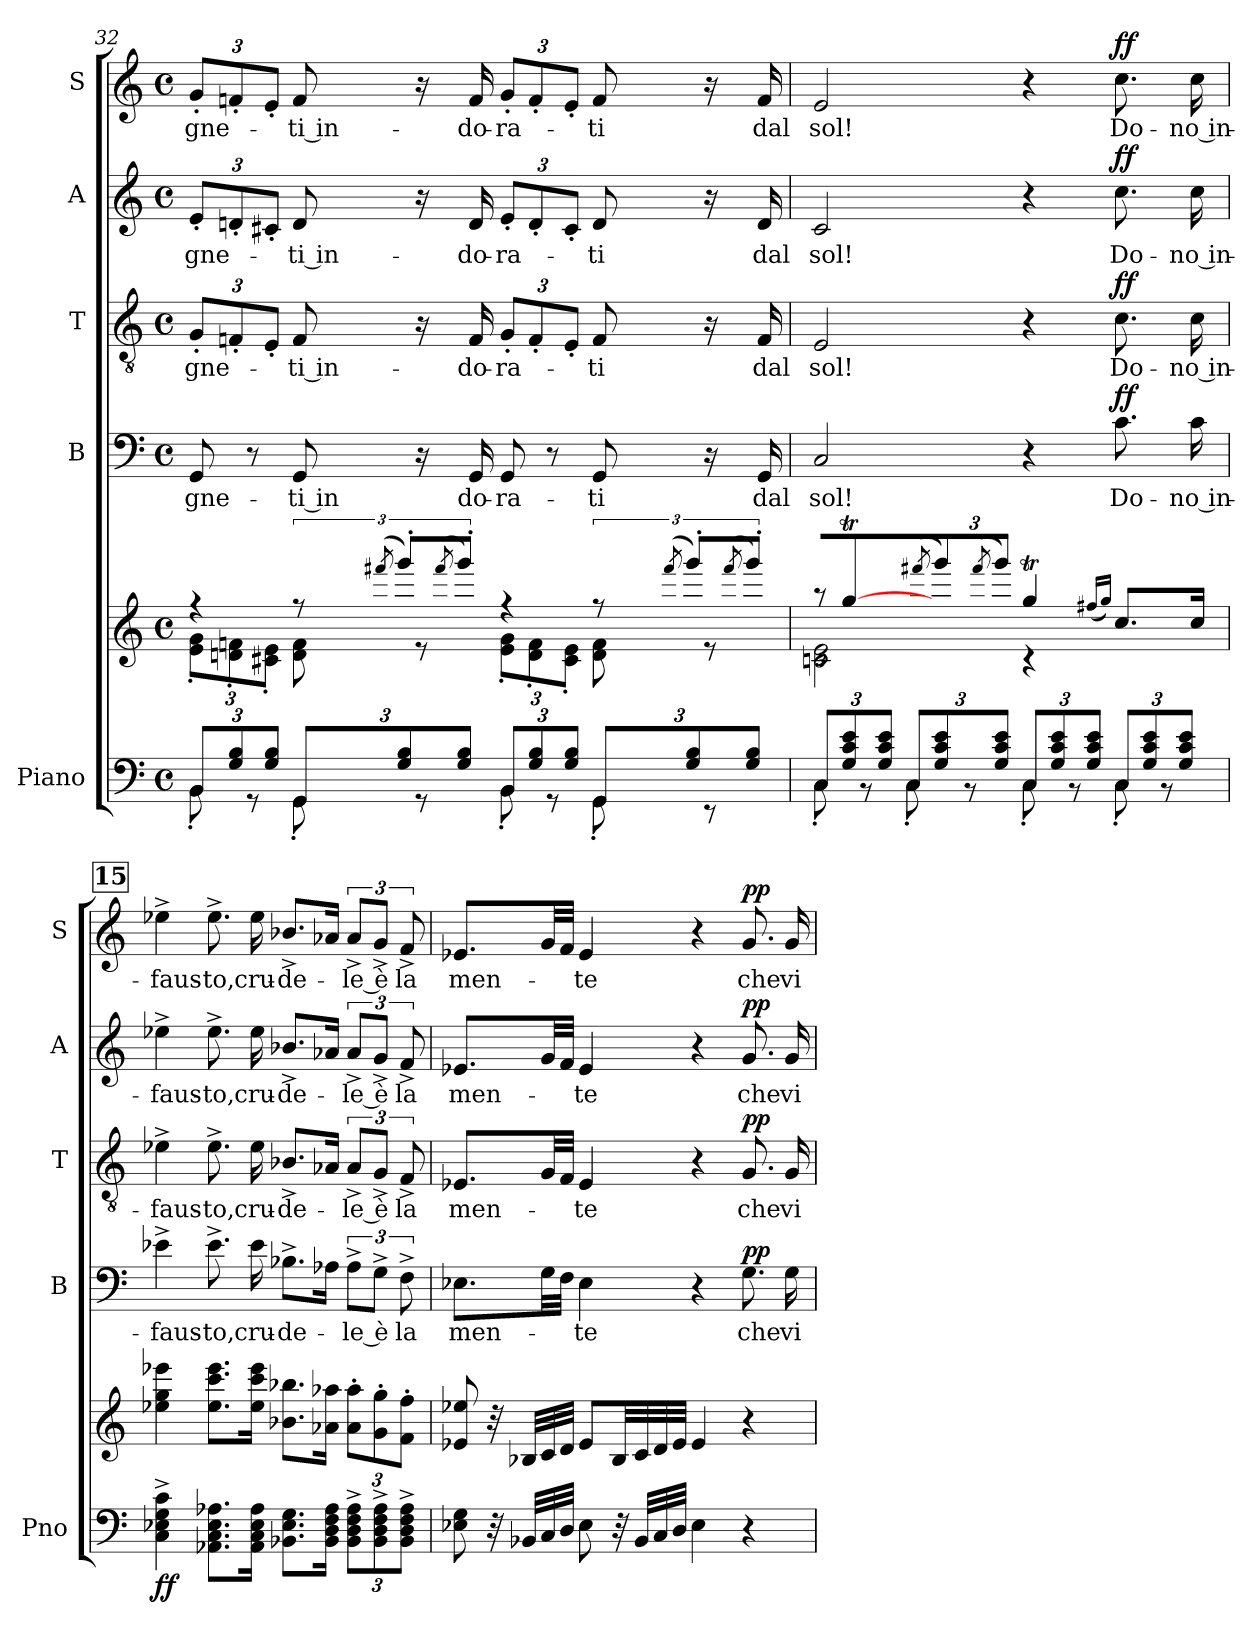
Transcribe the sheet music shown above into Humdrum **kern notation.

**kern	**kern	**dynam	**kern	**text	**dynam	**kern	**text	**dynam	**kern	**text	**dynam	**kern	**text	**dynam
*part5	*part5	*part5	*part4	*part4	*part4	*part3	*part3	*part3	*part2	*part2	*part2	*part1	*part1	*part1
*staff6	*staff5	*staff5/6	*staff4	*staff4	*staff4	*staff3	*staff3	*staff3	*staff2	*staff2	*staff2	*staff1	*staff1	*staff1
*I"Piano	*	*	*I"B	*	*	*I"T	*	*	*I"A	*	*	*I"S	*	*
*I'Pno	*	*	*I'B	*	*	*I'T	*	*	*I'A	*	*	*I'S	*	*
*clefF4	*clefG2	*	*clefF4	*	*	*clefGv2	*	*	*clefG2	*	*	*clefG2	*	*
*k[]	*k[]	*	*k[]	*	*	*k[]	*	*	*k[]	*	*	*k[]	*	*
*M4/4	*M4/4	*	*M4/4	*	*	*M4/4	*	*	*M4/4	*	*	*M4/4	*	*
*met(c)	*met(c)	*	*met(c)	*	*	*met(c)	*	*	*met(c)	*	*	*met(c)	*	*
=32	=32	=32	=32	=32	=32	=32	=32	=32	=32	=32	=32	=32	=32	=32
*	*^	*	*	*	*	*	*	*	*	*	*	*	*	*
*Xbrackettup	*	*Xbrackettup	*	*	*	*	*Xbrackettup	*	*	*Xbrackettup	*	*	*Xbrackettup	*	*
*^	*	*	*	*	*	*	*	*	*	*	*	*	*	*	*
12BB/L	8BB'\	4rff	12e\' 12g\'L	.	8GG/	-gne-	.	12G'/L	-gne-	.	12e'/L	-gne-	.	12g'/L	-gne-	.
12G/ 12B/	.	.	12dn\' 12fn\'	.	.	.	.	12Fn'/	.	.	12dn'/	.	.	12fn'/	.	.
.	8r	.	.	.	8r	.	.	.	.	.	.	.	.	.	.	.
12G/ 12B/J	.	.	12c#X\' 12e\'J	.	.	.	.	12E'/J	.	.	12c#X'/J	.	.	12e'/J	.	.
*	*	*brackettup	*	*	*	*	*	*	*	*	*	*	*	*	*	*
12GG/L	8GG'\	12rff	8d\ 8f\	.	8GG/	-ti in	.	8F/	-ti in-	.	8d/	-ti in-	.	8f/	-ti in-	.
.	.	(8qfff#X/	.	.	.	.	.	.	.	.	.	.	.	.	.	.
12G/ 12B/	.	12ggg'/L)	.	.	.	.	.	.	.	.	.	.	.	.	.	.
.	8r	.	8r	.	16r	.	.	16r	.	.	16r	.	.	16r	.	.
.	.	(8qfff#/	.	.	.	.	.	.	.	.	.	.	.	.	.	.
12G/ 12B/J	.	12ggg'/J)	.	.	.	.	.	.	.	.	.	.	.	.	.	.
.	.	.	.	.	16GG/	do-	.	16F/	-do-	.	16d/	-do-	.	16f/	-do-	.
*	*	*	*Xbrackettup	*	*	*	*	*	*	*	*	*	*	*	*	*
12BB/L	8BB'\	4rff	12e\' 12g\'L	.	8GG/	-ra-	.	12G'/L	-ra-	.	12e'/L	-ra-	.	12g'/L	-ra-	.
12G/ 12B/	.	.	12d\' 12f\'	.	.	.	.	12F'/	.	.	12d'/	.	.	12f'/	.	.
.	8r	.	.	.	8r	.	.	.	.	.	.	.	.	.	.	.
12G/ 12B/J	.	.	12c#\' 12e\'J	.	.	.	.	12E'/J	.	.	12c#'/J	.	.	12e'/J	.	.
*	*	*brackettup	*	*	*	*	*	*	*	*	*	*	*	*	*	*
12GG/L	8GG'\	12rff	8d\ 8f\	.	8GG/	-ti	.	8F/	-ti	.	8d/	-ti	.	8f/	-ti	.
.	.	(8qfff#/	.	.	.	.	.	.	.	.	.	.	.	.	.	.
12G/ 12B/	.	12ggg'/L)	.	.	.	.	.	.	.	.	.	.	.	.	.	.
.	8r	.	8r	.	16r	.	.	16r	.	.	16r	.	.	16r	.	.
.	.	(8qfff#/	.	.	.	.	.	.	.	.	.	.	.	.	.	.
12G/ 12B/J	.	12ggg'/J)	.	.	.	.	.	.	.	.	.	.	.	.	.	.
.	.	.	.	.	16GG/	dal	.	16F/	dal	.	16d/	dal	.	16f/	dal	.
!!LO:LB:g=z
=33	=33	=33	=33	=33	=33	=33	=33	=33	=33	=33	=33	=33	=33	=33	=33	=33
12C/L	8C'\	12r	2cn\ 2e\	.	2C/	sol!	.	2E/	sol!	.	2c/	sol!	.	2e/	sol!	.
12G/ 12c/ 12e/	.	[4ggT/	.	.	.	.	.	.	.	.	.	.	.	.	.	.
.	8r	.	.	.	.	.	.	.	.	.	.	.	.	.	.	.
12G/ 12c/ 12e/J	.	.	.	.	.	.	.	.	.	.	.	.	.	.	.	.
12C/L	8C'\	.	.	.	.	.	.	.	.	.	.	.	.	.	.	.
.	.	(8qfff#X/	.	.	.	.	.	.	.	.	.	.	.	.	.	.
12G/ 12c/ 12e/	.	12ggg/)	.	.	.	.	.	.	.	.	.	.	.	.	.	.
.	8r	.	.	.	.	.	.	.	.	.	.	.	.	.	.	.
.	.	(8qfff#/	.	.	.	.	.	.	.	.	.	.	.	.	.	.
12G/ 12c/ 12e/J	.	12ggg/J)	.	.	.	.	.	.	.	.	.	.	.	.	.	.
12C/L	8C'\	4ggT/	4r	.	4r	.	.	4r	.	.	4r	.	.	4r	.	.
12G/ 12c/ 12e/	.	.	.	.	.	.	.	.	.	.	.	.	.	.	.	.
.	8r	.	.	.	.	.	.	.	.	.	.	.	.	.	.	.
12G/ 12c/ 12e/J	.	.	.	.	.	.	.	.	.	.	.	.	.	.	.	.
.	.	(16qff#X/LL	.	.	.	.	.	.	.	.	.	.	.	.	.	.
.	.	16qgg/JJ)	.	.	.	.	.	.	.	.	.	.	.	.	.	.
!	!	!	!	!	!	!	!LO:DY:a	!	!	!LO:DY:a	!	!	!LO:DY:a	!	!	!LO:DY:a
12C/L	8C'\	8.cc/L	4ryy	.	8.c\	Do-	ff	8.c\	Do-	ff	8.cc\	Do-	ff	8.cc\	Do-	ff
12G/ 12c/ 12e/	.	.	.	.	.	.	.	.	.	.	.	.	.	.	.	.
.	8r	.	.	.	.	.	.	.	.	.	.	.	.	.	.	.
12G/ 12c/ 12e/J	.	.	.	.	.	.	.	.	.	.	.	.	.	.	.	.
.	.	16cc/Jk	.	.	16c\	-no in-	.	16c\	-no in-	.	16cc\	-no in-	.	16cc\	-no in-	.
*v	*v	*	*	*	*	*	*	*	*	*	*	*	*	*	*	*
*	*v	*v	*	*	*	*	*	*	*	*	*	*	*	*	*
!!LO:REH:place=s1:a:B:fs=14:t=15
=34	=34	=34	=34	=34	=34	=34	=34	=34	=34	=34	=34	=34	=34	=34
!	!	!LO:DY:b=2	!	!	!	!	!	!	!	!	!	!	!	!
!	!	!LO:DY:n=1:b	!	!	!	!	!	!	!	!	!	!	!	!
4C\^ 4E-X\^ 4G\^ 4c\^	4ee-X\ 4gg\ 4eee-X\	f f	4e-X^\	-faus-	.	4e-X^\	-faus-	.	4ee-X^\	-faus-	.	4ee-X^\	-faus-	.
8.AA-X\ 8.C\ 8.E-\ 8.A-X\L	8.ee-\ 8.ccc\ 8.eee-\L	.	8.e-^\	-to,	.	8.e-^\	-to,	.	8.ee-^\	-to,	.	8.ee-^\	-to,	.
16AA-\ 16C\ 16E-\ 16A-\Jk	16ee-\ 16ccc\ 16eee-\Jk	.	16e-\	cru-	.	16e-\	cru-	.	16ee-\	cru-	.	16ee-\	cru-	.
8.BB-X\ 8.E-\ 8.G\L	8.b-X\ 8.bb-X\L	.	8.B-X^\L	-de-	.	8.B-X^/L	-de-	.	8.b-X^/L	-de-	.	8.b-X^/L	-de-	.
16BB-\ 16D\ 16F\ 16A-\Jk	16a-X\ 16aa-X\Jk	.	16A-X\Jk	.	.	16A-X/Jk	.	.	16a-X/Jk	.	.	16a-X/Jk	.	.
*	*Xbrackettup	*	*	*	*	*brackettup	*	*	*brackettup	*	*	*brackettup	*	*
12BB-\^ 12D\^ 12F\^ 12A-\^L	12a-\' 12aa-\'L	.	12A-^\L	-le è	.	12A-^/L	-le è	.	12a-^/L	-le è	.	12a-^/L	-le è	.
12BB-\^ 12D\^ 12F\^ 12A-\^	12g\' 12gg\'	.	12G^\J	.	.	12G^/J	.	.	12g^/J	.	.	12g^/J	.	.
12BB-\^ 12D\^ 12F\^ 12A-\^J	12f\' 12ff\'J	.	12F^\	la	.	12F^/	la	.	12f^/	la	.	12f^/	la	.
!!LO:PB:g=z
=35	=35	=35	=35	=35	=35	=35	=35	=35	=35	=35	=35	=35	=35	=35
8E-X\ 8G\	8e-X/ 8ee-X/	.	8.E-X\L	men-	.	8.E-X/L	men-	.	8.e-X/L	men-	.	8.e-X/L	men-	.
32r	32r	.	.	.	.	.	.	.	.	.	.	.	.	.
32BB-X/LLL	32B-X/LLL	.	.	.	.	.	.	.	.	.	.	.	.	.
32C/	32c/	.	32G\LL	.	.	32G/LL	.	.	32g/LL	.	.	32g/LL	.	.
32D/JJJ	32d/JJJ	.	32F\JJJ	.	.	32F/JJJ	.	.	32f/JJJ	.	.	32f/JJJ	.	.
8E-\	8e-/L	.	4E-\	-te	.	4E-/	-te	.	4e-/	-te	.	4e-/	-te	.
32r	32B-/LL	.	.	.	.	.	.	.	.	.	.	.	.	.
32BB-/LLL	32c/	.	.	.	.	.	.	.	.	.	.	.	.	.
32C/	32d/	.	.	.	.	.	.	.	.	.	.	.	.	.
32D/JJJ	32e-/JJJ	.	.	.	.	.	.	.	.	.	.	.	.	.
4E-\	4e-/	.	4r	.	.	4r	.	.	4r	.	.	4r	.	.
!	!	!	!	!	!LO:DY:a	!	!	!LO:DY:a	!	!	!LO:DY:a	!	!	!LO:DY:a
4r	4r	.	8.G\	che	pp	8.G/	che	pp	8.g/	che	pp	8.g/	che	pp
.	.	.	16G\	vi	.	16G/	vi	.	16g/	vi	.	16g/	vi	.
=	=	=	=	=	=	=	=	=	=	=	=	=	=	=
*-	*-	*-	*-	*-	*-	*-	*-	*-	*-	*-	*-	*-	*-	*-
